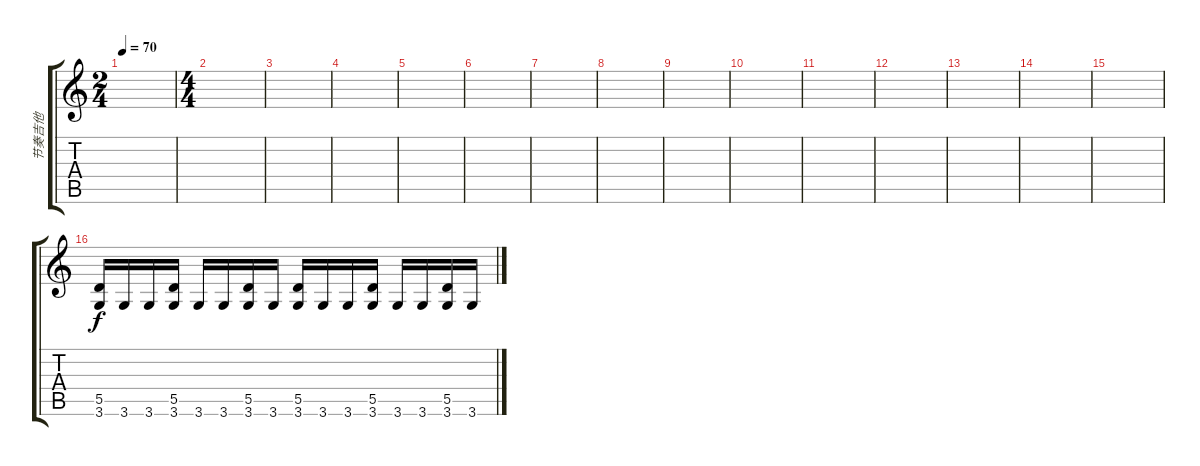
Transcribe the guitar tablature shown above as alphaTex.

\track ("节奏吉他" "节奏吉他") {instrument distortionguitar}
\staff {score tabs}
\tuning (E4 B3 G3 D3 A2 E2) {hide}
\ts (2 4)
\tempo 70
\clef g2
\ks c
|
\ts (4 4)
|
|
|
|
|
|
|
|
|
|
|
|
|
|
(5.5 3.6).16 3.6.16 3.6.16 (5.5 3.6).16 3.6.16 3.6.16 (5.5 3.6).16 3.6.16 (5.5 3.6).16 3.6.16 3.6.16 (5.5 3.6).16 3.6.16 3.6.16 (5.5 3.6).16 3.6.16
